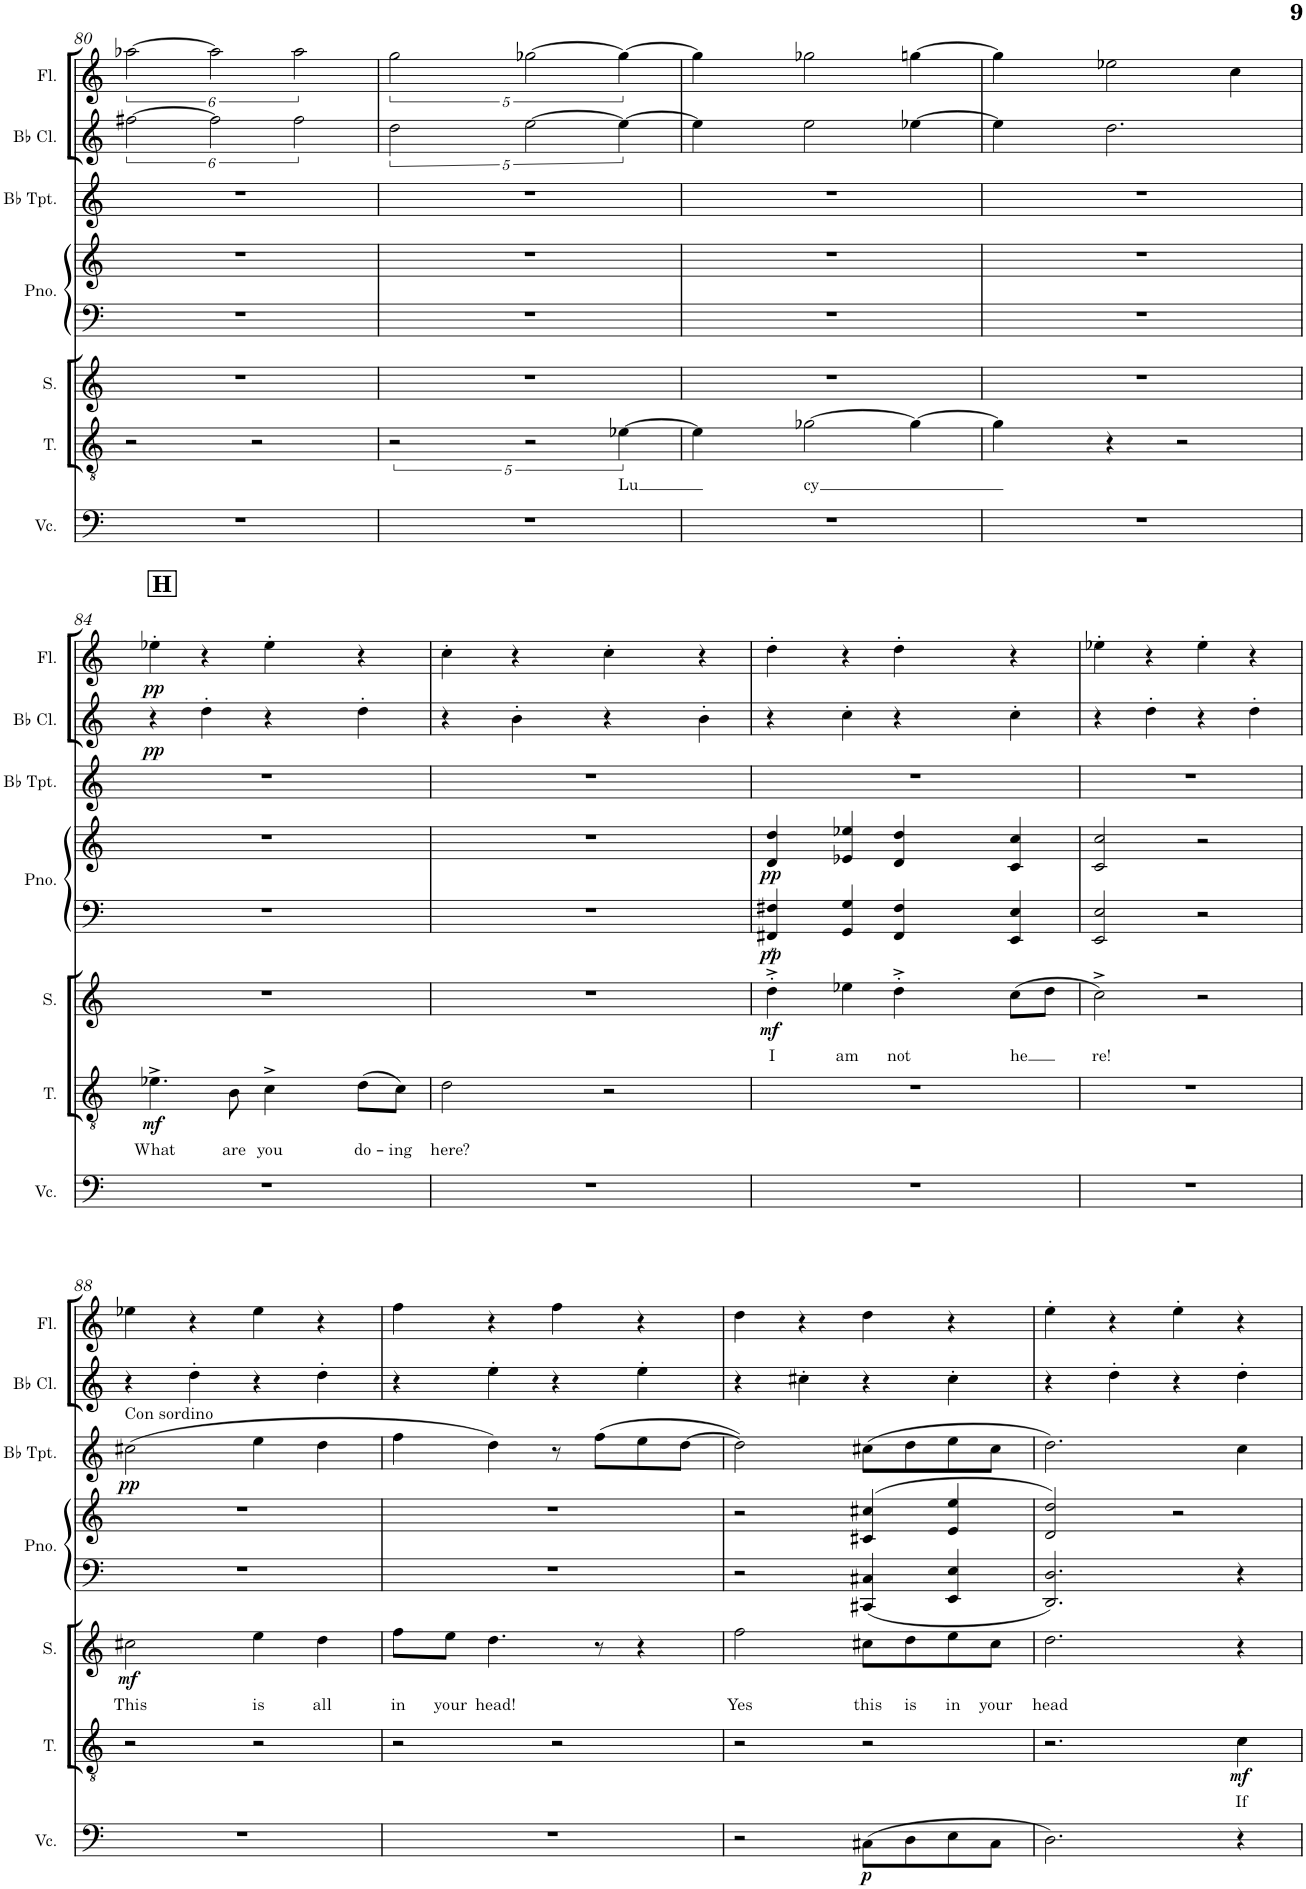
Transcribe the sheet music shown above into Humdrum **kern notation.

**kern	**dynam	**kern	**text	**dynam	**kern	**text	**dynam	**kern	**kern	**dynam	**kern	**dynam	**kern	**dynam	**kern	**dynam
*part7	*part7	*part6	*part6	*part6	*part5	*part5	*part5	*part4	*part4	*part4	*part3	*part3	*part2	*part2	*part1	*part1
*staff8	*staff8	*staff7	*staff7	*staff7	*staff6	*staff6	*staff6	*staff5	*staff4	*staff4/5	*staff3	*staff3	*staff2	*staff2	*staff1	*staff1
*I"Violoncello	*	*I"Tenor	*	*	*I"Soprano	*	*	*I"Piano	*	*	*I"Bb Trumpet	*	*I"Bb Clarinet	*	*I"Flute	*
*I'Vc.	*	*I'T.	*	*	*I'S.	*	*	*I'Pno.	*	*	*I'Bb Tpt.	*	*I'Bb Cl.	*	*I'Fl.	*
!!LO:PB:g=z
*clefF4	*	*clefGv2	*	*	*clefG2	*	*	*clefF4	*clefG2	*	*clefG2	*	*clefG2	*	*clefG2	*
*	*	*	*	*	*	*	*	*	*	*	*ITrd1c2	*	*ITrd1c2	*	*	*
*k[]	*	*k[]	*	*	*k[]	*	*	*k[]	*k[]	*	*k[]	*	*k[]	*	*k[]	*
*M4/4	*	*M4/4	*	*	*M4/4	*	*	*M4/4	*M4/4	*	*M4/4	*	*M4/4	*	*M4/4	*
=80	=80	=80	=80	=80	=80	=80	=80	=80	=80	=80	=80	=80	=80	=80	=80	=80
1r	.	2r	.	.	1r	.	.	1r	1r	.	1r	.	[3ff#X\	.	[3aa-X\	.
.	.	.	.	.	.	.	.	.	.	.	.	.	3ff#\]	.	3aa-\]	.
.	.	2r	.	.	.	.	.	.	.	.	.	.	.	.	.	.
.	.	.	.	.	.	.	.	.	.	.	.	.	3ff#\	.	3aa-\	.
=81	=81	=81	=81	=81	=81	=81	=81	=81	=81	=81	=81	=81	=81	=81	=81	=81
1r	.	5%2r	.	.	1r	.	.	1r	1r	.	1r	.	5%2dd\	.	5%2gg\	.
.	.	5%2r	.	.	.	.	.	.	.	.	.	.	[5%2ee\	.	[5%2gg-X\	.
!	!	!	!LO:LY:b	!	!	!	!	!	!	!	!	!	!	!	!	!
.	.	[5e-X\	Lu	.	.	.	.	.	.	.	.	.	5ee\_	.	5gg-\_	.
=82	=82	=82	=82	=82	=82	=82	=82	=82	=82	=82	=82	=82	=82	=82	=82	=82
1r	.	4e-\]	.	.	1r	.	.	1r	1r	.	1r	.	4ee\]	.	4gg-\]	.
!	!	!	!LO:LY:b	!	!	!	!	!	!	!	!	!	!	!	!	!
.	.	[2g-X\	cy	.	.	.	.	.	.	.	.	.	2ee\	.	2gg-X\	.
.	.	4g-\_	.	.	.	.	.	.	.	.	.	.	[4ee-X\	.	[4ggn\	.
=83	=83	=83	=83	=83	=83	=83	=83	=83	=83	=83	=83	=83	=83	=83	=83	=83
1r	.	4g-\]	.	.	1r	.	.	1r	1r	.	1r	.	4ee-\]	.	4gg\]	.
.	.	4r	.	.	.	.	.	.	.	.	.	.	2.dd\	.	2ee-X\	.
.	.	2r	.	.	.	.	.	.	.	.	.	.	.	.	.	.
.	.	.	.	.	.	.	.	.	.	.	.	.	.	.	4cc\	.
!!LO:LB:g=z
!!LO:REH:place=s1:a:B:cj:fs=14:t=H
=84	=84	=84	=84	=84	=84	=84	=84	=84	=84	=84	=84	=84	=84	=84	=84	=84
!	!	!	!LO:LY:b	!LO:DY:b	!	!	!	!	!	!	!	!	!	!LO:DY:b	!	!LO:DY:b
1r	.	4.e-X^\	What	mf	1r	.	.	1r	1r	.	1r	.	4r	pp	4ee-X'\	pp
.	.	.	.	.	.	.	.	.	.	.	.	.	4dd'\	.	4r	.
!	!	!	!LO:LY:b	!	!	!	!	!	!	!	!	!	!	!	!	!
.	.	8B\	are	.	.	.	.	.	.	.	.	.	.	.	.	.
!	!	!	!LO:LY:b	!	!	!	!	!	!	!	!	!	!	!	!	!
.	.	4c^\	you	.	.	.	.	.	.	.	.	.	4r	.	4ee-'\	.
!	!	!	!LO:LY:b	!	!	!	!	!	!	!	!	!	!	!	!	!
.	.	(8d\L	do-	.	.	.	.	.	.	.	.	.	4dd'\	.	4r	.
!	!	!	!LO:LY:b	!	!	!	!	!	!	!	!	!	!	!	!	!
.	.	8c\J)	-ing	.	.	.	.	.	.	.	.	.	.	.	.	.
=85	=85	=85	=85	=85	=85	=85	=85	=85	=85	=85	=85	=85	=85	=85	=85	=85
!	!	!	!LO:LY:b	!	!	!	!	!	!	!	!	!	!	!	!	!
1r	.	2d\	here?	.	1r	.	.	1r	1r	.	1r	.	4r	.	4cc'\	.
.	.	.	.	.	.	.	.	.	.	.	.	.	4b'\	.	4r	.
.	.	2r	.	.	.	.	.	.	.	.	.	.	4r	.	4cc'\	.
.	.	.	.	.	.	.	.	.	.	.	.	.	4b'\	.	4r	.
=86	=86	=86	=86	=86	=86	=86	=86	=86	=86	=86	=86	=86	=86	=86	=86	=86
!	!	!	!	!	!	!LO:LY:b	!LO:DY:b	!	!	!LO:DY:b=2	!	!	!	!	!	!
!	!	!	!	!	!	!	!	!	!	!LO:DY:n=1:b=2	!	!	!	!	!	!
!	!	!	!	!	!	!	!	!	!	!LO:DY:n=2:b	!	!	!	!	!	!
1r	.	1r	.	.	4dd'^\	I	mf	4FF#X/ 4F#X/	4d/ 4dd/	p pp pp	1r	.	4r	.	4dd'\	.
!	!	!	!	!	!	!LO:LY:b	!	!	!	!	!	!	!	!	!	!
.	.	.	.	.	4ee-X\	am	.	4GG/ 4G/	4e-X/ 4ee-X/	.	.	.	4cc'\	.	4r	.
!	!	!	!	!	!	!LO:LY:b	!	!	!	!	!	!	!	!	!	!
.	.	.	.	.	4dd'^\	not	.	4FF#/ 4F#/	4d/ 4dd/	.	.	.	4r	.	4dd'\	.
!	!	!	!	!	!	!LO:LY:b	!	!	!	!	!	!	!	!	!	!
.	.	.	.	.	(8cc\L	he	.	4EE/ 4E/	4c/ 4cc/	.	.	.	4cc'\	.	4r	.
.	.	.	.	.	8dd\J	.	.	.	.	.	.	.	.	.	.	.
=87	=87	=87	=87	=87	=87	=87	=87	=87	=87	=87	=87	=87	=87	=87	=87	=87
!	!	!	!	!	!	!LO:LY:b	!	!	!	!	!	!	!	!	!	!
1r	.	1r	.	.	2cc^\)	re!	.	2EE/ 2E/	2c/ 2cc/	.	1r	.	4r	.	4ee-X'\	.
.	.	.	.	.	.	.	.	.	.	.	.	.	4dd'\	.	4r	.
.	.	.	.	.	2r	.	.	2r	2r	.	.	.	4r	.	4ee-'\	.
.	.	.	.	.	.	.	.	.	.	.	.	.	4dd'\	.	4r	.
!!LO:LB:g=z
=88	=88	=88	=88	=88	=88	=88	=88	=88	=88	=88	=88	=88	=88	=88	=88	=88
!	!	!	!	!	!	!	!	!	!	!	!LO:TX:a:t=Con sordino	!	!	!	!	!
!	!	!	!	!	!	!LO:LY:b	!LO:DY:b	!	!	!	!	!LO:DY:b	!	!	!	!
1r	.	2r	.	.	2cc#X\	This	mf	1r	1r	.	(2cc#X\	pp	4r	.	4ee-X\	.
.	.	.	.	.	.	.	.	.	.	.	.	.	4dd'\	.	4r	.
!	!	!	!	!	!	!LO:LY:b	!	!	!	!	!	!	!	!	!	!
.	.	2r	.	.	4ee\	is	.	.	.	.	4ee\	.	4r	.	4ee-\	.
!	!	!	!	!	!	!LO:LY:b	!	!	!	!	!	!	!	!	!	!
.	.	.	.	.	4dd\	all	.	.	.	.	4dd\	.	4dd'\	.	4r	.
=89	=89	=89	=89	=89	=89	=89	=89	=89	=89	=89	=89	=89	=89	=89	=89	=89
!	!	!	!	!	!	!LO:LY:b	!	!	!	!	!	!	!	!	!	!
1r	.	2r	.	.	8ff\L	in	.	1r	1r	.	4ff\	.	4r	.	4ff\	.
!	!	!	!	!	!	!LO:LY:b	!	!	!	!	!	!	!	!	!	!
.	.	.	.	.	8ee\J	your	.	.	.	.	.	.	.	.	.	.
!	!	!	!	!	!	!LO:LY:b	!	!	!	!	!	!	!	!	!	!
.	.	.	.	.	4.dd\	head!	.	.	.	.	4dd\)	.	4ee'\	.	4r	.
.	.	2r	.	.	.	.	.	.	.	.	8r	.	4r	.	4ff\	.
.	.	.	.	.	8r	.	.	.	.	.	(8ff\L	.	.	.	.	.
.	.	.	.	.	4r	.	.	.	.	.	8ee\	.	4ee'\	.	4r	.
.	.	.	.	.	.	.	.	.	.	.	[8dd\J	.	.	.	.	.
=90	=90	=90	=90	=90	=90	=90	=90	=90	=90	=90	=90	=90	=90	=90	=90	=90
!	!	!	!	!	!	!LO:LY:b	!	!	!	!	!	!	!	!	!	!
2r	.	2r	.	.	2ff\	Yes	.	2r	2r	.	2dd\])	.	4r	.	4dd\	.
.	.	.	.	.	.	.	.	.	.	.	.	.	4cc#X'\	.	4r	.
!	!LO:DY:b	!	!	!	!	!LO:LY:b	!	!	!	!	!	!	!	!	!	!
(8C#X\L	p	2r	.	.	8cc#X\L	this	.	4CC#X/ 4C#X/	(>4c#X/ 4cc#X/	.	(8cc#X\L	.	4r	.	4dd\	.
!	!	!	!	!	!	!LO:LY:b	!	!	!	!	!	!	!	!	!	!
8D\	.	.	.	.	8dd\	is	.	.	.	.	8dd\	.	.	.	.	.
!	!	!	!	!	!	!LO:LY:b	!	!	!	!	!	!	!	!	!	!
8E\	.	.	.	.	8ee\	in	.	4EE/ 4E/	4e/ 4ee/	.	8ee\	.	4cc#'\	.	4r	.
!	!	!	!	!	!	!LO:LY:b	!	!	!	!	!	!	!	!	!	!
8C#\J	.	.	.	.	8cc#\J	your	.	.	.	.	8cc#\J	.	.	.	.	.
=91	=91	=91	=91	=91	=91	=91	=91	=91	=91	=91	=91	=91	=91	=91	=91	=91
!	!	!	!	!	!	!LO:LY:b	!	!	!	!	!	!	!	!	!	!
2.D\)	.	2.r	.	.	2.dd\	head	.	2.DD/ 2.D/	2d/ 2dd/)	.	2.dd\)	.	4r	.	4ee'\	.
.	.	.	.	.	.	.	.	.	.	.	.	.	4dd'\	.	4r	.
.	.	.	.	.	.	.	.	.	2r	.	.	.	4r	.	4ee'\	.
!	!	!	!LO:LY:b	!LO:DY:b	!	!	!	!	!	!	!	!	!	!	!	!
4r	.	4c\	If	mf	4r	.	.	4r	.	.	4cc\	.	4dd'\	.	4r	.
=	=	=	=	=	=	=	=	=	=	=	=	=	=	=	=	=
*-	*-	*-	*-	*-	*-	*-	*-	*-	*-	*-	*-	*-	*-	*-	*-	*-
